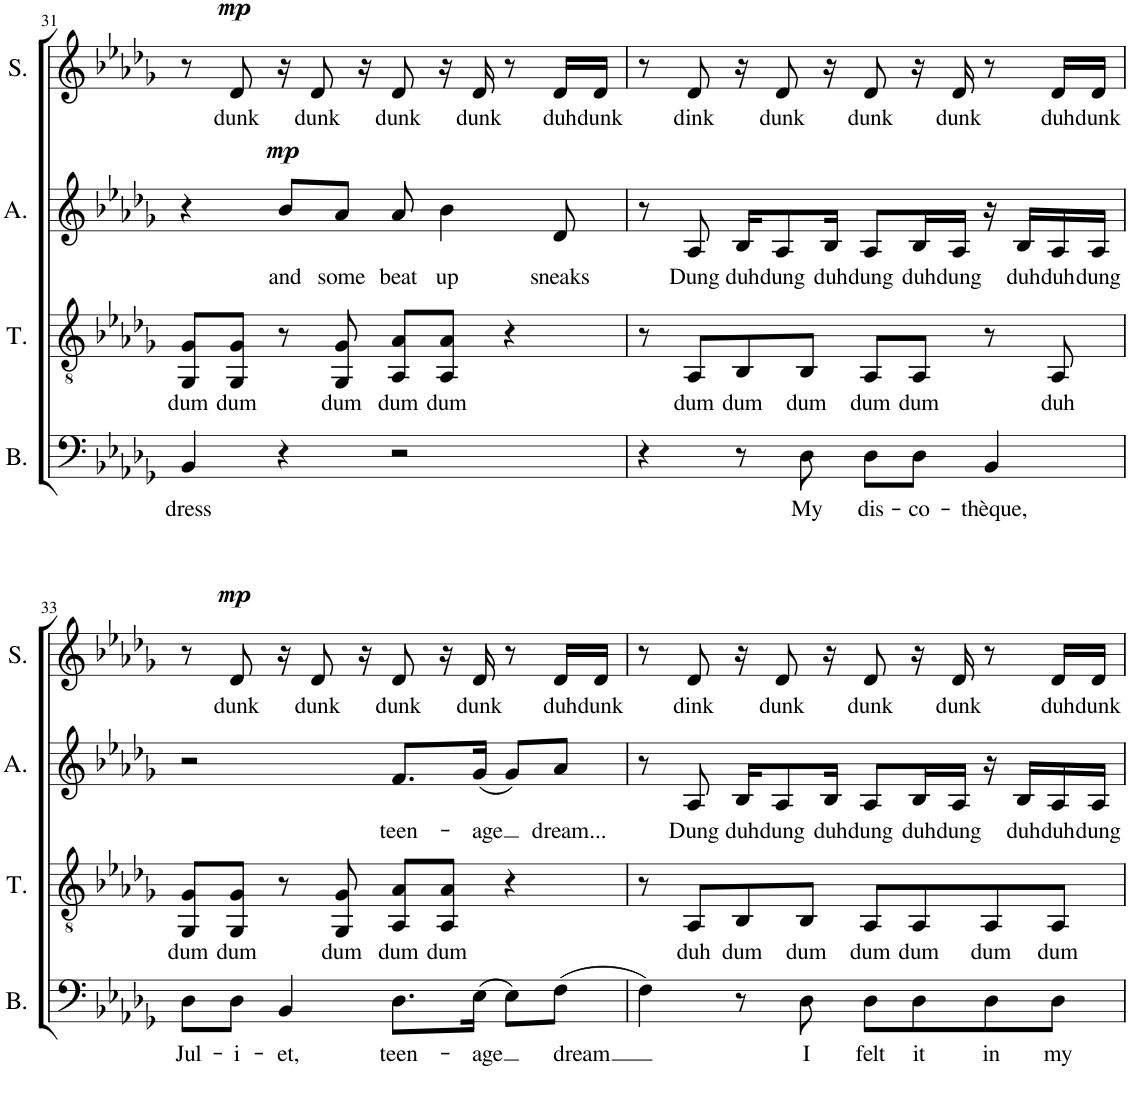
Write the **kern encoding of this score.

**kern	**text	**kern	**text	**kern	**text	**dynam	**kern	**text	**dynam
*part4	*part4	*part3	*part3	*part2	*part2	*part2	*part1	*part1	*part1
*staff4	*staff4	*staff3	*staff3	*staff2	*staff2	*staff2	*staff1	*staff1	*staff1
*I"Bass	*	*I"Tenor	*	*I"Alto	*	*	*I"Soprano	*	*
*I'B.	*	*I'T.	*	*I'A.	*	*	*I'S.	*	*
!!LO:PB:g=z
*clefF4	*	*clefGv2	*	*clefG2	*	*	*clefG2	*	*
*k[b-e-a-d-g-]	*	*k[b-e-a-d-g-]	*	*k[b-e-a-d-g-]	*	*	*k[b-e-a-d-g-]	*	*
*M4/4	*	*M4/4	*	*M4/4	*	*	*M4/4	*	*
=31	=31	=31	=31	=31	=31	=31	=31	=31	=31
!	!LO:LY:b	!	!LO:LY:b	!	!	!	!	!	!
4BB-/	dress	8GG-/ 8G-/L	dum	4r	.	.	8r	.	.
!	!	!	!LO:LY:b	!	!	!	!	!LO:LY:b	!LO:DY:a
.	.	8GG-/ 8G-/J	dum	.	.	.	8d-/	dunk	mp
!	!	!	!	!	!LO:LY:b	!LO:DY:a	!	!	!
4r	.	8r	.	8b-/L	and	mp	16r	.	.
!	!	!	!	!	!	!	!	!LO:LY:b	!
.	.	.	.	.	.	.	8d-/	dunk	.
!	!	!	!LO:LY:b	!	!LO:LY:b	!	!	!	!
.	.	8GG-/ 8G-/	dum	8a-/J	some	.	.	.	.
.	.	.	.	.	.	.	16r	.	.
!	!	!	!LO:LY:b	!	!LO:LY:b	!	!	!LO:LY:b	!
2r	.	8AA-/ 8A-/L	dum	8a-/	beat	.	8d-/	dunk	.
!	!	!	!LO:LY:b	!	!LO:LY:b	!	!	!	!
.	.	8AA-/ 8A-/J	dum	4b-\	up	.	16r	.	.
!	!	!	!	!	!	!	!	!LO:LY:b	!
.	.	.	.	.	.	.	16d-/	dunk	.
.	.	4r	.	.	.	.	8r	.	.
!	!	!	!	!	!LO:LY:b	!	!	!LO:LY:b	!
.	.	.	.	8d-/	sneaks	.	16d-/LL	duh	.
!	!	!	!	!	!	!	!	!LO:LY:b	!
.	.	.	.	.	.	.	16d-/JJ	dunk	.
=32	=32	=32	=32	=32	=32	=32	=32	=32	=32
4r	.	8r	.	8r	.	.	8r	.	.
!	!	!	!LO:LY:b	!	!LO:LY:b	!	!	!LO:LY:b	!
.	.	8AA-/L	dum	8A-/	Dung	.	8d-/	dink	.
!	!	!	!LO:LY:b	!	!LO:LY:b	!	!	!	!
8r	.	8BB-/	dum	16B-/KL	duh	.	16r	.	.
!	!	!	!	!	!LO:LY:b	!	!	!LO:LY:b	!
.	.	.	.	8A-/	dung	.	8d-/	dunk	.
!	!LO:LY:b	!	!LO:LY:b	!	!	!	!	!	!
8D-\	My	8BB-/J	dum	.	.	.	.	.	.
!	!	!	!	!	!LO:LY:b	!	!	!	!
.	.	.	.	16B-/Jk	duh	.	16r	.	.
!	!LO:LY:b	!	!LO:LY:b	!	!LO:LY:b	!	!	!LO:LY:b	!
8D-\L	dis-	8AA-/L	dum	8A-/L	dung	.	8d-/	dunk	.
!	!LO:LY:b	!	!LO:LY:b	!	!LO:LY:b	!	!	!	!
8D-\J	-co-	8AA-/J	dum	16B-/L	duh	.	16r	.	.
!	!	!	!	!	!LO:LY:b	!	!	!LO:LY:b	!
.	.	.	.	16A-/JJ	dung	.	16d-/	dunk	.
!	!LO:LY:b	!	!	!	!	!	!	!	!
4BB-/	-thèque,	8r	.	16r	.	.	8r	.	.
!	!	!	!	!	!LO:LY:b	!	!	!	!
.	.	.	.	16B-/LL	duh	.	.	.	.
!	!	!	!LO:LY:b	!	!LO:LY:b	!	!	!LO:LY:b	!
.	.	8AA-/	duh	16A-/	duh	.	16d-/LL	duh	.
!	!	!	!	!	!LO:LY:b	!	!	!LO:LY:b	!
.	.	.	.	16A-/JJ	dung	.	16d-/JJ	dunk	.
!!LO:LB:g=z
=33	=33	=33	=33	=33	=33	=33	=33	=33	=33
!	!LO:LY:b	!	!LO:LY:b	!	!	!	!	!	!
8D-\L	Jul-	8GG-/ 8G-/L	dum	2r	.	.	8r	.	.
!	!LO:LY:b	!	!LO:LY:b	!	!	!	!	!LO:LY:b	!LO:DY:a
8D-\J	-i-	8GG-/ 8G-/J	dum	.	.	.	8d-/	dunk	mp
!	!LO:LY:b	!	!	!	!	!	!	!	!
4BB-/	-et,	8r	.	.	.	.	16r	.	.
!	!	!	!	!	!	!	!	!LO:LY:b	!
.	.	.	.	.	.	.	8d-/	dunk	.
!	!	!	!LO:LY:b	!	!	!	!	!	!
.	.	8GG-/ 8G-/	dum	.	.	.	.	.	.
.	.	.	.	.	.	.	16r	.	.
!	!LO:LY:b	!	!LO:LY:b	!	!LO:LY:b	!	!	!LO:LY:b	!
8.D-\L	teen-	8AA-/ 8A-/L	dum	8.f/L	teen-	.	8d-/	dunk	.
!	!	!	!LO:LY:b	!	!	!	!	!	!
.	.	8AA-/ 8A-/J	dum	.	.	.	16r	.	.
!	!LO:LY:b	!	!	!	!LO:LY:b	!	!	!LO:LY:b	!
(16E-\Jk	-age	.	.	(16g-/Jk	-age	.	16d-/	dunk	.
8E-\L)	.	4r	.	8g-/L)	.	.	8r	.	.
!	!LO:LY:b	!	!	!	!LO:LY:b	!	!	!LO:LY:b	!
(8F\J	dream	.	.	8a-/J	dream...	.	16d-/LL	duh	.
!	!	!	!	!	!	!	!	!LO:LY:b	!
.	.	.	.	.	.	.	16d-/JJ	dunk	.
=34	=34	=34	=34	=34	=34	=34	=34	=34	=34
4F\)	.	8r	.	8r	.	.	8r	.	.
!	!	!	!LO:LY:b	!	!LO:LY:b	!	!	!LO:LY:b	!
.	.	8AA-/L	duh	8A-/	Dung	.	8d-/	dink	.
!	!	!	!LO:LY:b	!	!LO:LY:b	!	!	!	!
8r	.	8BB-/	dum	16B-/KL	duh	.	16r	.	.
!	!	!	!	!	!LO:LY:b	!	!	!LO:LY:b	!
.	.	.	.	8A-/	dung	.	8d-/	dunk	.
!	!LO:LY:b	!	!LO:LY:b	!	!	!	!	!	!
8D-\	I	8BB-/J	dum	.	.	.	.	.	.
!	!	!	!	!	!LO:LY:b	!	!	!	!
.	.	.	.	16B-/Jk	duh	.	16r	.	.
!	!LO:LY:b	!	!LO:LY:b	!	!LO:LY:b	!	!	!LO:LY:b	!
8D-\L	felt	8AA-/L	dum	8A-/L	dung	.	8d-/	dunk	.
!	!LO:LY:b	!	!LO:LY:b	!	!LO:LY:b	!	!	!	!
8D-\	it	8AA-/	dum	16B-/L	duh	.	16r	.	.
!	!	!	!	!	!LO:LY:b	!	!	!LO:LY:b	!
.	.	.	.	16A-/JJ	dung	.	16d-/	dunk	.
!	!LO:LY:b	!	!LO:LY:b	!	!	!	!	!	!
8D-\	in	8AA-/	dum	16r	.	.	8r	.	.
!	!	!	!	!	!LO:LY:b	!	!	!	!
.	.	.	.	16B-/LL	duh	.	.	.	.
!	!LO:LY:b	!	!LO:LY:b	!	!LO:LY:b	!	!	!LO:LY:b	!
8D-\J	my	8AA-/J	dum	16A-/	duh	.	16d-/LL	duh	.
!	!	!	!	!	!LO:LY:b	!	!	!LO:LY:b	!
.	.	.	.	16A-/JJ	dung	.	16d-/JJ	dunk	.
=	=	=	=	=	=	=	=	=	=
*-	*-	*-	*-	*-	*-	*-	*-	*-	*-
